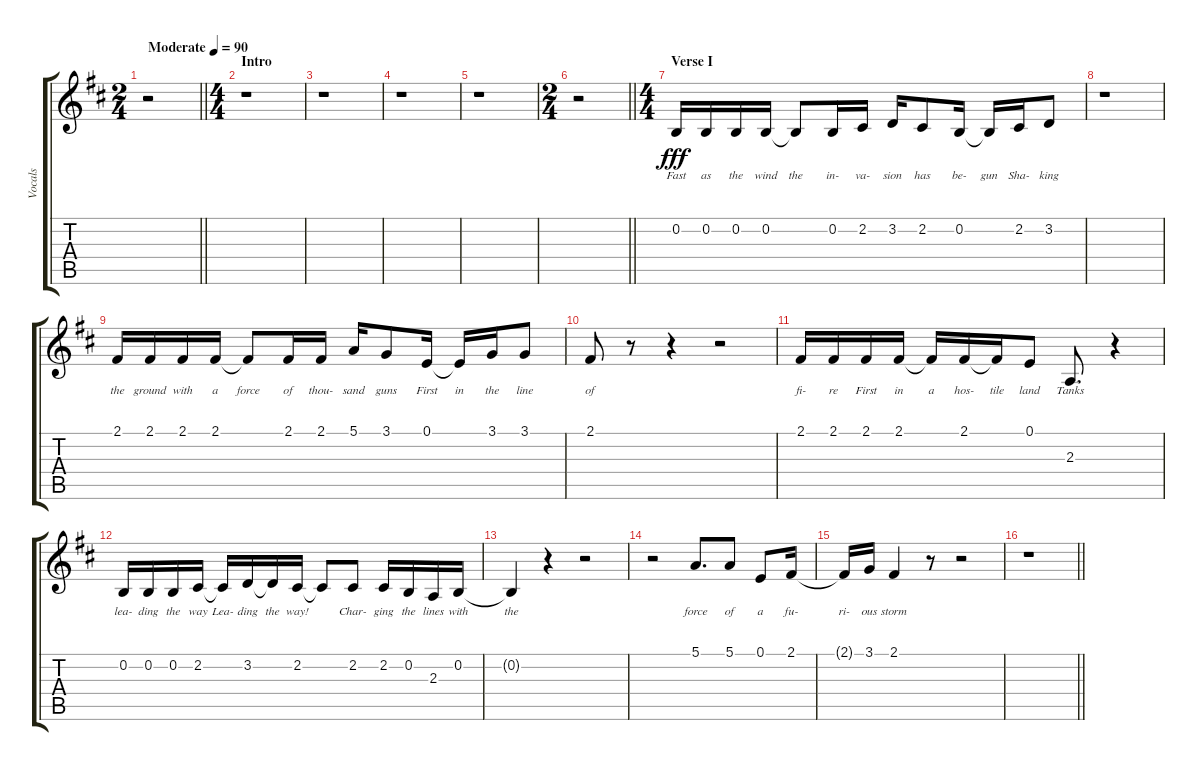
\track ("Vocals" "Vocals") {instrument tenorsax}
\staff {score tabs}
\tuning (E4 B3 G3 D3 A2 E2) {hide}
\ts (2 4)
\tempo (90 "Moderate")
\clef g2
\barLineRight lightlight
\ks bminor
r.2{dy fff instrument tenorsax} |
\ts (4 4)
\section ("" "Intro")
r.1 |
r.1 |
r.1 |
r.1 |
\ts (2 4)
\barLineRight lightlight
r.2 |
\ts (4 4)
\section ("" "Verse I")
0.2.16{lyrics (0 "Fast") lyrics (1 "") lyrics (2 "") lyrics (3 "") lyrics (4 "")} 0.2.16{lyrics (0 "as") lyrics (1 "") lyrics (2 "") lyrics (3 "") lyrics (4 "")} 0.2.16{lyrics (0 "the") lyrics (1 "") lyrics (2 "") lyrics (3 "") lyrics (4 "")} 0.2.16{lyrics (0 "wind") lyrics (1 "") lyrics (2 "") lyrics (3 "") lyrics (4 "")} 0.2{t}.8{lyrics (0 "the") lyrics (1 "") lyrics (2 "") lyrics (3 "") lyrics (4 "")} 0.2.16{lyrics (0 "in-") lyrics (1 "") lyrics (2 "") lyrics (3 "") lyrics (4 "")} 2.2.16{lyrics (0 "va-") lyrics (1 "") lyrics (2 "") lyrics (3 "") lyrics (4 "")} 3.2.16{lyrics (0 "sion") lyrics (1 "") lyrics (2 "") lyrics (3 "") lyrics (4 "")} 2.2.8{lyrics (0 "has") lyrics (1 "") lyrics (2 "") lyrics (3 "") lyrics (4 "")} 0.2.16{lyrics (0 "be-") lyrics (1 "") lyrics (2 "") lyrics (3 "") lyrics (4 "")} 0.2{t}.16{lyrics (0 "gun") lyrics (1 "") lyrics (2 "") lyrics (3 "") lyrics (4 "")} 2.2.16{lyrics (0 "Sha-") lyrics (1 "") lyrics (2 "") lyrics (3 "") lyrics (4 "")} 3.2.8{lyrics (0 "king") lyrics (1 "") lyrics (2 "") lyrics (3 "") lyrics (4 "")} |
r.1 |
2.1.16{lyrics (0 "the") lyrics (1 "") lyrics (2 "") lyrics (3 "") lyrics (4 "")} 2.1.16{lyrics (0 "ground") lyrics (1 "") lyrics (2 "") lyrics (3 "") lyrics (4 "")} 2.1.16{lyrics (0 "with") lyrics (1 "") lyrics (2 "") lyrics (3 "") lyrics (4 "")} 2.1.16{lyrics (0 "a") lyrics (1 "") lyrics (2 "") lyrics (3 "") lyrics (4 "")} 2.1{t}.8{lyrics (0 "force") lyrics (1 "") lyrics (2 "") lyrics (3 "") lyrics (4 "")} 2.1.16{lyrics (0 "of") lyrics (1 "") lyrics (2 "") lyrics (3 "") lyrics (4 "")} 2.1.16{lyrics (0 "thou-") lyrics (1 "") lyrics (2 "") lyrics (3 "") lyrics (4 "")} 5.1.16{lyrics (0 "sand") lyrics (1 "") lyrics (2 "") lyrics (3 "") lyrics (4 "")} 3.1.8{lyrics (0 "guns") lyrics (1 "") lyrics (2 "") lyrics (3 "") lyrics (4 "")} 0.1.16{lyrics (0 "First") lyrics (1 "") lyrics (2 "") lyrics (3 "") lyrics (4 "")} 0.1{t}.16{lyrics (0 "in") lyrics (1 "") lyrics (2 "") lyrics (3 "") lyrics (4 "")} 3.1.16{lyrics (0 "the") lyrics (1 "") lyrics (2 "") lyrics (3 "") lyrics (4 "")} 3.1.8{lyrics (0 "line") lyrics (1 "") lyrics (2 "") lyrics (3 "") lyrics (4 "")} |
2.1.8{lyrics (0 "of") lyrics (1 "") lyrics (2 "") lyrics (3 "") lyrics (4 "")} r.8 r.4 r.2 |
2.1.16{lyrics (0 "fi-") lyrics (1 "") lyrics (2 "") lyrics (3 "") lyrics (4 "")} 2.1.16{lyrics (0 "re") lyrics (1 "") lyrics (2 "") lyrics (3 "") lyrics (4 "")} 2.1.16{lyrics (0 "First") lyrics (1 "") lyrics (2 "") lyrics (3 "") lyrics (4 "")} 2.1.16{lyrics (0 "in") lyrics (1 "") lyrics (2 "") lyrics (3 "") lyrics (4 "")} 2.1{t}.16{lyrics (0 "a") lyrics (1 "") lyrics (2 "") lyrics (3 "") lyrics (4 "")} 2.1.16{lyrics (0 "hos-") lyrics (1 "") lyrics (2 "") lyrics (3 "") lyrics (4 "")} 2.1{t}.16{lyrics (0 "tile") lyrics (1 "") lyrics (2 "") lyrics (3 "") lyrics (4 "")} 0.1.8{lyrics (0 "land") lyrics (1 "") lyrics (2 "") lyrics (3 "") lyrics (4 "")} 2.3.8{d lyrics (0 "Tanks") lyrics (1 "") lyrics (2 "") lyrics (3 "") lyrics (4 "")} r.4 |
0.2.16{lyrics (0 "lea-") lyrics (1 "") lyrics (2 "") lyrics (3 "") lyrics (4 "")} 0.2.16{lyrics (0 "ding") lyrics (1 "") lyrics (2 "") lyrics (3 "") lyrics (4 "")} 0.2.16{lyrics (0 "the") lyrics (1 "") lyrics (2 "") lyrics (3 "") lyrics (4 "")} 2.2.16{lyrics (0 "way") lyrics (1 "") lyrics (2 "") lyrics (3 "") lyrics (4 "")} 2.2{t}.16{lyrics (0 "Lea-") lyrics (1 "") lyrics (2 "") lyrics (3 "") lyrics (4 "")} 3.2.16{lyrics (0 "ding") lyrics (1 "") lyrics (2 "") lyrics (3 "") lyrics (4 "")} 3.2{t}.16{lyrics (0 "the") lyrics (1 "") lyrics (2 "") lyrics (3 "") lyrics (4 "")} 2.2.16{lyrics (0 "way!") lyrics (1 "") lyrics (2 "") lyrics (3 "") lyrics (4 "")} 2.2{t}.8{lyrics (0 "") lyrics (1 "") lyrics (2 "") lyrics (3 "") lyrics (4 "")} 2.2.8{lyrics (0 "Char-") lyrics (1 "") lyrics (2 "") lyrics (3 "") lyrics (4 "")} 2.2.16{lyrics (0 "ging") lyrics (1 "") lyrics (2 "") lyrics (3 "") lyrics (4 "")} 0.2.16{lyrics (0 "the") lyrics (1 "") lyrics (2 "") lyrics (3 "") lyrics (4 "")} 2.3.16{lyrics (0 "lines") lyrics (1 "") lyrics (2 "") lyrics (3 "") lyrics (4 "")} 0.2.16{lyrics (0 "with") lyrics (1 "") lyrics (2 "") lyrics (3 "") lyrics (4 "")} |
0.2{t}.4{lyrics (0 "the") lyrics (1 "") lyrics (2 "") lyrics (3 "") lyrics (4 "")} r.4 r.2 |
r.2 5.1.8{d lyrics (0 "force") lyrics (1 "") lyrics (2 "") lyrics (3 "") lyrics (4 "")} 5.1.8{lyrics (0 "of") lyrics (1 "") lyrics (2 "") lyrics (3 "") lyrics (4 "")} 0.1.8{lyrics (0 "a") lyrics (1 "") lyrics (2 "") lyrics (3 "") lyrics (4 "")} 2.1.16{lyrics (0 "fu-") lyrics (1 "") lyrics (2 "") lyrics (3 "") lyrics (4 "")} |
2.1{t}.16{lyrics (0 "ri-") lyrics (1 "") lyrics (2 "") lyrics (3 "") lyrics (4 "")} 3.1.16{lyrics (0 "ous") lyrics (1 "") lyrics (2 "") lyrics (3 "") lyrics (4 "")} 2.1.4{lyrics (0 "storm") lyrics (1 "") lyrics (2 "") lyrics (3 "") lyrics (4 "")} r.8 r.2 |
\barLineRight lightlight
r.1
